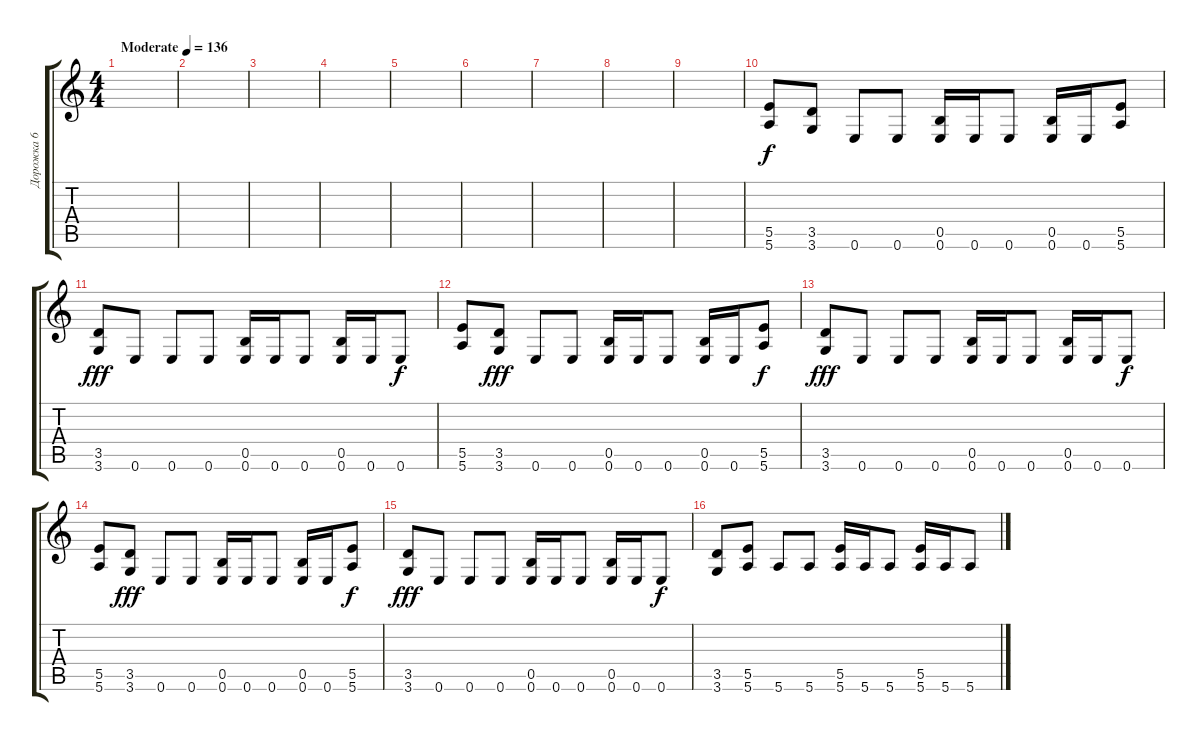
\track ("Дорожка 6" "Дорожка 6") {instrument overdrivenguitar}
\staff {score tabs}
\tuning (E4 B3 G3 E3 B2 E2) {hide}
\ts (4 4)
\tempo (136 "Moderate")
\clef g2
\ks c
|
|
|
|
|
|
|
|
|
(5.5 5.6).8 (3.5 3.6).8 0.6.8 0.6.8 (0.5 0.6).16 0.6.16 0.6.8 (0.5 0.6).16 0.6.16 (5.5 5.6).8{dy f} |
(3.5 3.6).8{dy fff} 0.6.8 0.6.8 0.6.8 (0.5 0.6).16 0.6.16 0.6.8 (0.5 0.6).16 0.6.16 0.6.8{dy f} |
(5.5 5.6).8 (3.5 3.6).8{dy fff} 0.6.8 0.6.8 (0.5 0.6).16 0.6.16 0.6.8 (0.5 0.6).16 0.6.16 (5.5 5.6).8{dy f} |
(3.5 3.6).8{dy fff} 0.6.8 0.6.8 0.6.8 (0.5 0.6).16 0.6.16 0.6.8 (0.5 0.6).16 0.6.16 0.6.8{dy f} |
(5.5 5.6).8 (3.5 3.6).8{dy fff} 0.6.8 0.6.8 (0.5 0.6).16 0.6.16 0.6.8 (0.5 0.6).16 0.6.16 (5.5 5.6).8{dy f} |
(3.5 3.6).8{dy fff} 0.6.8 0.6.8 0.6.8 (0.5 0.6).16 0.6.16 0.6.8 (0.5 0.6).16 0.6.16 0.6.8{dy f} |
(3.5 3.6).8 (5.5 5.6).8 5.6.8 5.6.8 (5.5 5.6).16 5.6.16 5.6.8 (5.5 5.6).16 5.6.16 5.6.8
